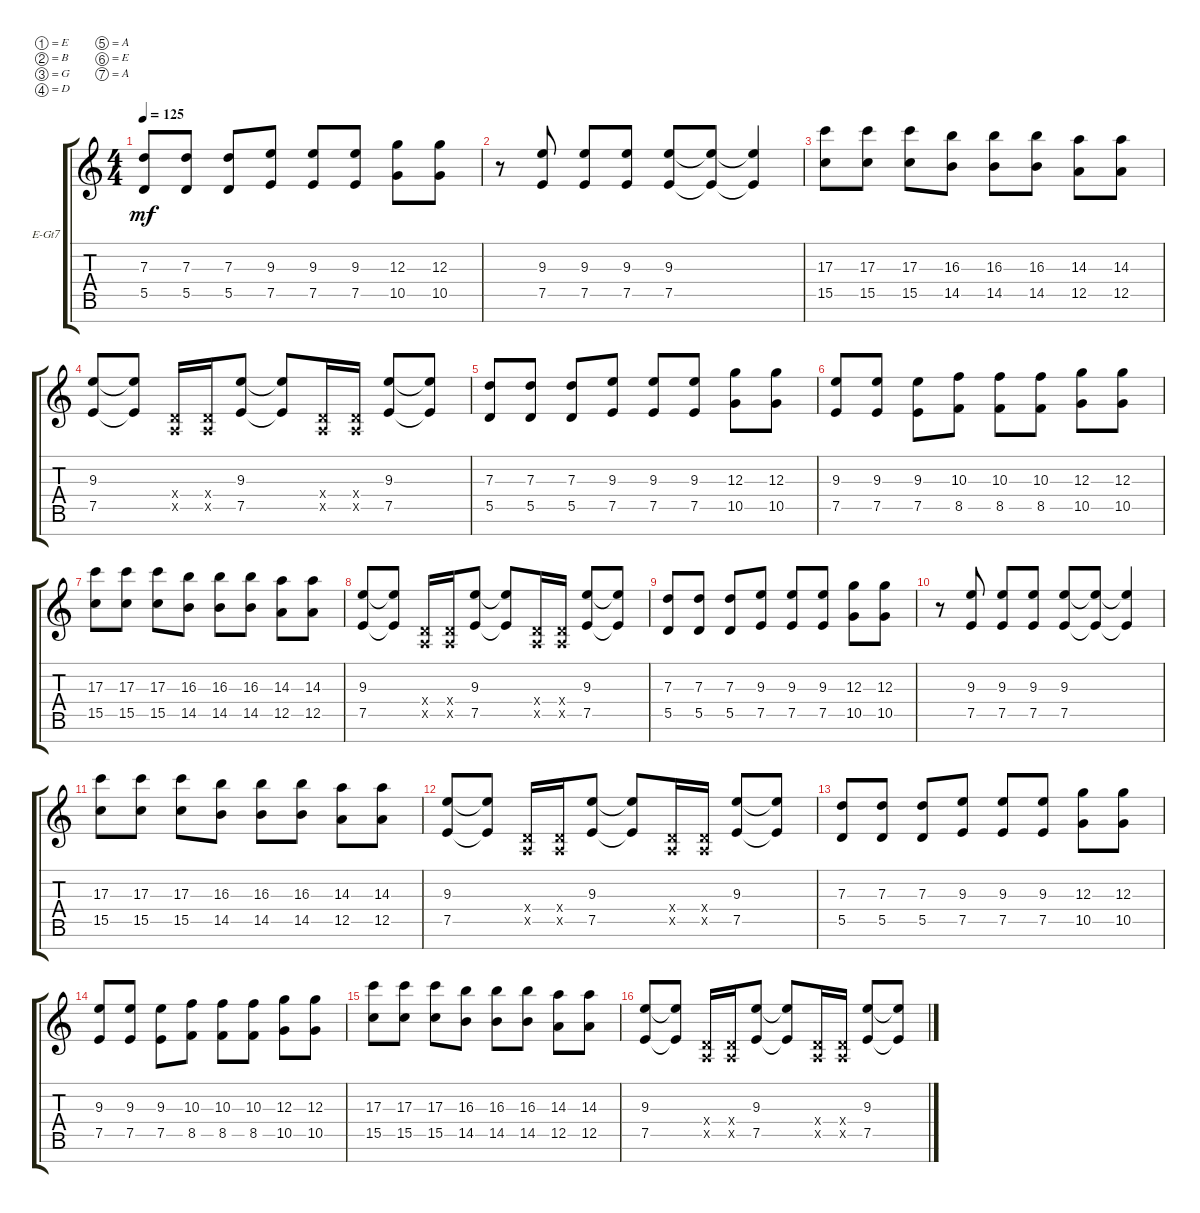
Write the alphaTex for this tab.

\defaultSystemsLayout 4
\bracketExtendMode groupsimilarinstruments
\firstSystemTrackNameOrientation horizontal
\otherSystemsTrackNameOrientation horizontal
\track ("Lead" "E-Gt7") {instrument distortionguitar}
\staff {score tabs}
\tuning (E4 B3 G3 D3 A2 E2 A1)
\ts (4 4)
\tempo 125
\clef g2
\ks c
(5.5 7.3).8{dy mf} (5.5 7.3).8 (5.5 7.3).8 (7.5 9.3).8 (7.5 9.3).8 (7.5 9.3).8 (10.5 12.3).8 (10.5 12.3).8 |
r.8 (7.5 9.3).8 (7.5 9.3).8 (7.5 9.3).8 (7.5 9.3).8 (9.3{t} 7.5{t}).8 (7.5{t} 9.3{t}).4 |
(15.5 17.3).8 (15.5 17.3).8 (15.5 17.3).8 (14.5 16.3).8 (14.5 16.3).8 (14.5 16.3).8 (12.5 14.3).8 (12.5 14.3).8 |
(7.5 9.3).8 (7.5{t} 9.3{t}).8 (0.5{x} 0.4{x}).16 (0.4{x} 0.5{x}).16 (7.5 9.3).8 (9.3{t} 7.5{t}).8 (0.5{x} 0.4{x}).16 (0.4{x} 0.5{x}).16 (7.5 9.3).8 (9.3{t} 7.5{t}).8 |
(5.5 7.3).8 (5.5 7.3).8 (5.5 7.3).8 (7.5 9.3).8 (7.5 9.3).8 (7.5 9.3).8 (10.5 12.3).8 (10.5 12.3).8 |
(7.5 9.3).8 (7.5 9.3).8 (7.5 9.3).8 (8.5 10.3).8 (8.5 10.3).8 (8.5 10.3).8 (10.5 12.3).8 (10.5 12.3).8 |
(15.5 17.3).8 (15.5 17.3).8 (15.5 17.3).8 (14.5 16.3).8 (14.5 16.3).8 (14.5 16.3).8 (12.5 14.3).8 (12.5 14.3).8 |
(7.5 9.3).8 (7.5{t} 9.3{t}).8 (0.5{x} 0.4{x}).16 (0.4{x} 0.5{x}).16 (7.5 9.3).8 (9.3{t} 7.5{t}).8 (0.5{x} 0.4{x}).16 (0.4{x} 0.5{x}).16 (7.5 9.3).8 (9.3{t} 7.5{t}).8 |
(5.5 7.3).8 (5.5 7.3).8 (5.5 7.3).8 (7.5 9.3).8 (7.5 9.3).8 (7.5 9.3).8 (10.5 12.3).8 (10.5 12.3).8 |
r.8 (7.5 9.3).8 (7.5 9.3).8 (7.5 9.3).8 (7.5 9.3).8 (9.3{t} 7.5{t}).8 (7.5{t} 9.3{t}).4 |
(15.5 17.3).8 (15.5 17.3).8 (15.5 17.3).8 (14.5 16.3).8 (14.5 16.3).8 (14.5 16.3).8 (12.5 14.3).8 (12.5 14.3).8 |
(7.5 9.3).8 (7.5{t} 9.3{t}).8 (0.5{x} 0.4{x}).16 (0.4{x} 0.5{x}).16 (7.5 9.3).8 (9.3{t} 7.5{t}).8 (0.5{x} 0.4{x}).16 (0.4{x} 0.5{x}).16 (7.5 9.3).8 (9.3{t} 7.5{t}).8 |
(5.5 7.3).8 (5.5 7.3).8 (5.5 7.3).8 (7.5 9.3).8 (7.5 9.3).8 (7.5 9.3).8 (10.5 12.3).8 (10.5 12.3).8 |
(7.5 9.3).8 (7.5 9.3).8 (7.5 9.3).8 (8.5 10.3).8 (8.5 10.3).8 (8.5 10.3).8 (10.5 12.3).8 (10.5 12.3).8 |
(15.5 17.3).8 (15.5 17.3).8 (15.5 17.3).8 (14.5 16.3).8 (14.5 16.3).8 (14.5 16.3).8 (12.5 14.3).8 (12.5 14.3).8 |
(7.5 9.3).8 (7.5{t} 9.3{t}).8 (0.5{x} 0.4{x}).16 (0.4{x} 0.5{x}).16 (7.5 9.3).8 (9.3{t} 7.5{t}).8 (0.5{x} 0.4{x}).16 (0.4{x} 0.5{x}).16 (7.5 9.3).8 (9.3{t} 7.5{t}).8
